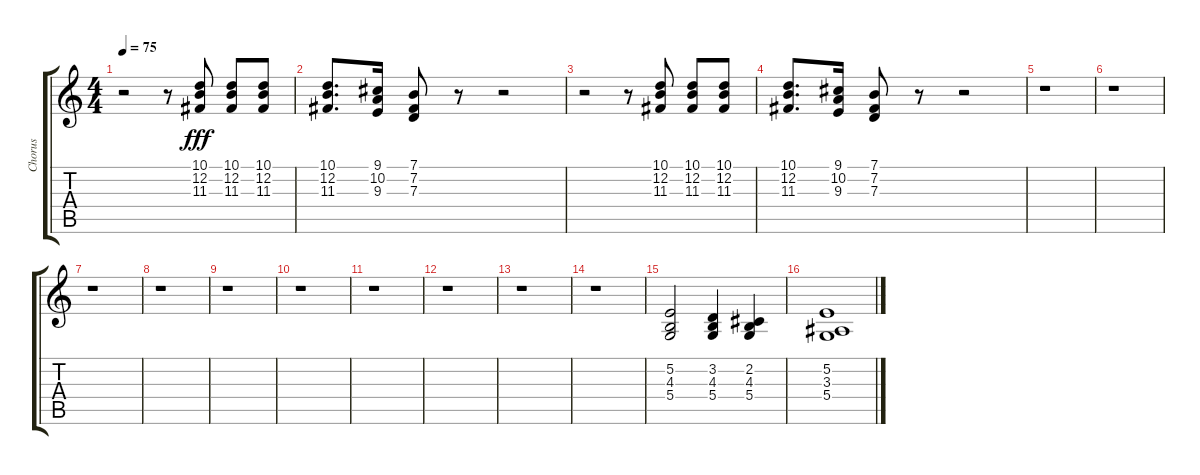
\track ("Chorus" "Chorus") {instrument choiraahs}
\staff {score tabs}
\tuning (E4 B3 G3 D3 A2 E2) {hide}
\ts (4 4)
\tempo 75
\clef g2
\ks c
r.2{dy fff} r.8 (10.1 12.2 11.3).8 (10.1 12.2 11.3).8 (10.1 12.2 11.3).8 |
(10.1 12.2 11.3).8{d} (9.1 10.2 9.3).16 (7.1 7.2 7.3).8 r.8 r.2 |
r.2 r.8 (10.1 12.2 11.3).8 (10.1 12.2 11.3).8 (10.1 12.2 11.3).8 |
(10.1 12.2 11.3).8{d} (9.1 10.2 9.3).16 (7.1 7.2 7.3).8 r.8 r.2 |
r.1 |
r.1 |
r.1 |
r.1 |
r.1 |
r.1 |
r.1 |
r.1 |
r.1 |
r.1 |
(5.2 4.3 5.4).2 (3.2 4.3 5.4).4 (2.2 4.3 5.4).4 |
(5.2 3.3 5.4).1
